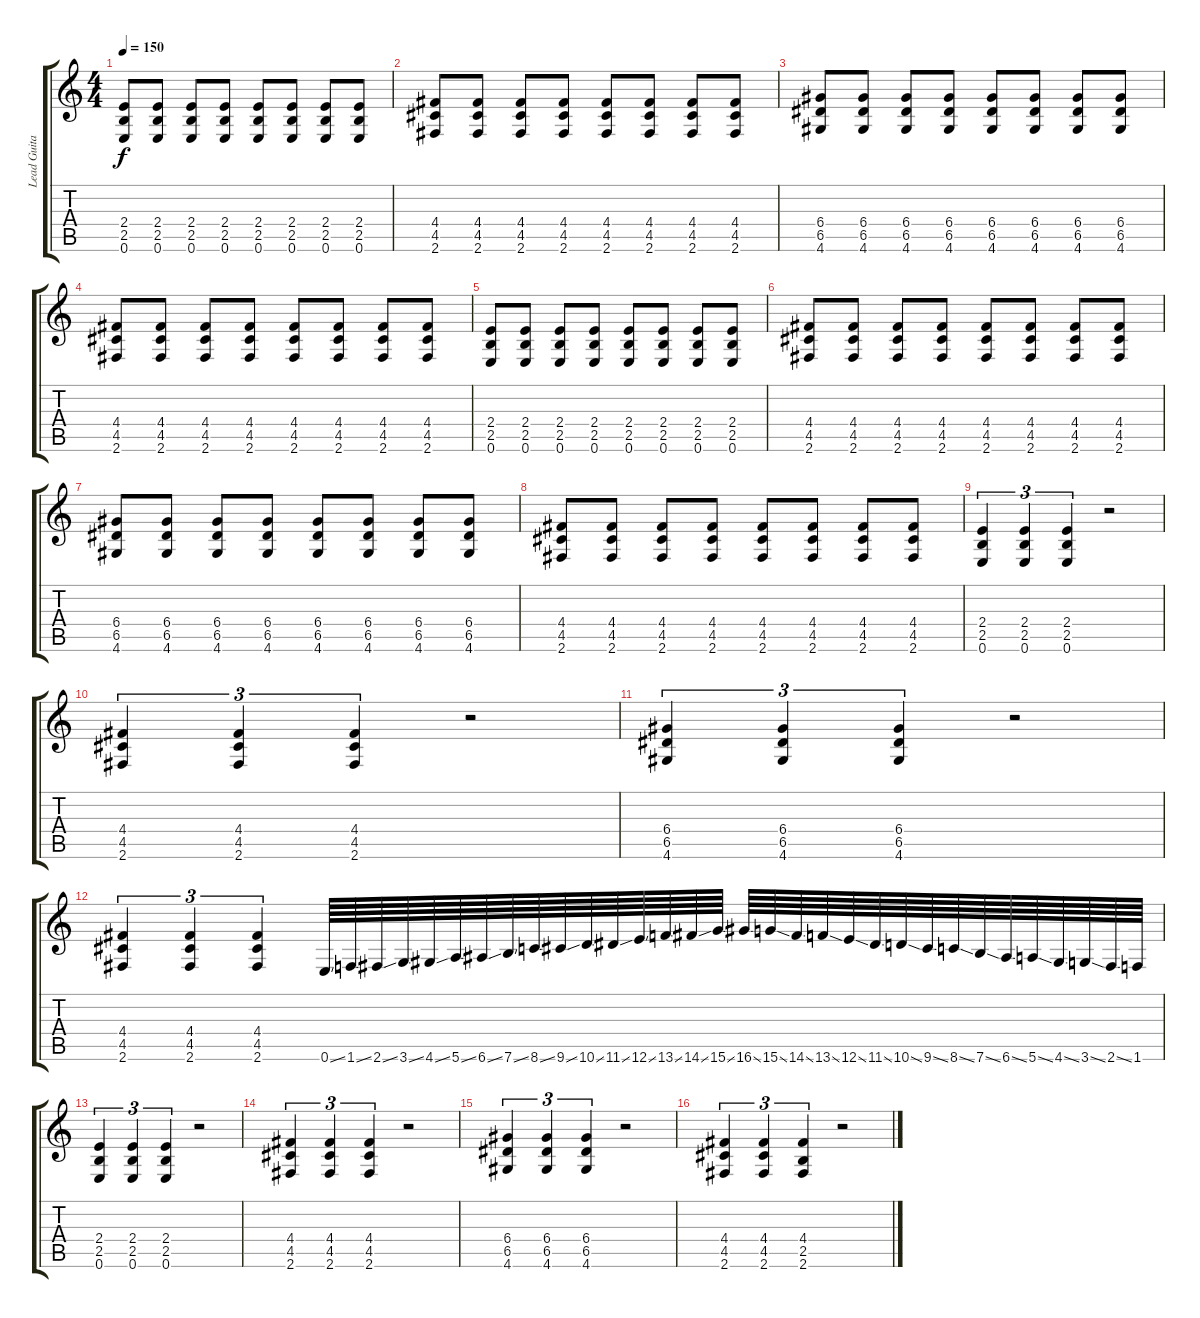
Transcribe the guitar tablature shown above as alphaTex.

\track ("Lead Guitar" "Lead Guita") {instrument distortionguitar}
\staff {score tabs}
\tuning (E4 B3 G3 D3 A2 E2) {hide}
\ts (4 4)
\tempo 150
\clef g2
\ks c
(2.4 2.5 0.6).8{dy f} (2.4 2.5 0.6).8 (2.4 2.5 0.6).8 (2.4 2.5 0.6).8 (2.4 2.5 0.6).8 (2.4 2.5 0.6).8 (2.4 2.5 0.6).8 (2.4 2.5 0.6).8 |
(4.4 4.5 2.6).8 (4.4 4.5 2.6).8 (4.4 4.5 2.6).8 (4.4 4.5 2.6).8 (4.4 4.5 2.6).8 (4.4 4.5 2.6).8 (4.4 4.5 2.6).8 (4.4 4.5 2.6).8 |
(6.4 6.5 4.6).8 (6.4 6.5 4.6).8 (6.4 6.5 4.6).8 (6.4 6.5 4.6).8 (6.4 6.5 4.6).8 (6.4 6.5 4.6).8 (6.4 6.5 4.6).8 (6.4 6.5 4.6).8 |
(4.4 4.5 2.6).8 (4.4 4.5 2.6).8 (4.4 4.5 2.6).8 (4.4 4.5 2.6).8 (4.4 4.5 2.6).8 (4.4 4.5 2.6).8 (4.4 4.5 2.6).8 (4.4 4.5 2.6).8 |
(2.4 2.5 0.6).8 (2.4 2.5 0.6).8 (2.4 2.5 0.6).8 (2.4 2.5 0.6).8 (2.4 2.5 0.6).8 (2.4 2.5 0.6).8 (2.4 2.5 0.6).8 (2.4 2.5 0.6).8 |
(4.4 4.5 2.6).8 (4.4 4.5 2.6).8 (4.4 4.5 2.6).8 (4.4 4.5 2.6).8 (4.4 4.5 2.6).8 (4.4 4.5 2.6).8 (4.4 4.5 2.6).8 (4.4 4.5 2.6).8 |
(6.4 6.5 4.6).8 (6.4 6.5 4.6).8 (6.4 6.5 4.6).8 (6.4 6.5 4.6).8 (6.4 6.5 4.6).8 (6.4 6.5 4.6).8 (6.4 6.5 4.6).8 (6.4 6.5 4.6).8 |
(4.4 4.5 2.6).8 (4.4 4.5 2.6).8 (4.4 4.5 2.6).8 (4.4 4.5 2.6).8 (4.4 4.5 2.6).8 (4.4 4.5 2.6).8 (4.4 4.5 2.6).8 (4.4 4.5 2.6).8 |
(2.4 2.5 0.6).4{tu (3 2)} (2.4 2.5 0.6).4{tu (3 2)} (2.4 2.5 0.6).4{tu (3 2)} r.2 |
(4.4 4.5 2.6).4{tu (3 2)} (4.4 4.5 2.6).4{tu (3 2)} (4.4 4.5 2.6).4{tu (3 2)} r.2 |
(6.4 6.5 4.6).4{tu (3 2)} (6.4 6.5 4.6).4{tu (3 2)} (6.4 6.5 4.6).4{tu (3 2)} r.2 |
(4.4 4.5 2.6).4{tu (3 2)} (4.4 4.5 2.6).4{tu (3 2)} (4.4 4.5 2.6).4{tu (3 2)} 0.6{ss}.64 1.6{ss}.64 2.6{ss}.64 3.6{ss}.64 4.6{ss}.64 5.6{ss}.64 6.6{ss}.64 7.6{ss}.64 8.6{ss}.64 9.6{ss}.64 10.6{ss}.64 11.6{ss}.64 12.6{ss}.64 13.6{ss}.64 14.6{ss}.64 15.6{ss}.64 16.6{ss}.64 15.6{ss}.64 14.6{ss}.64 13.6{ss}.64 12.6{ss}.64 11.6{ss}.64 10.6{ss}.64 9.6{ss}.64 8.6{ss}.64 7.6{ss}.64 6.6{ss}.64 5.6{ss}.64 4.6{ss}.64 3.6{ss}.64 2.6{ss}.64 1.6.64 |
(2.4 2.5 0.6).4{tu (3 2)} (2.4 2.5 0.6).4{tu (3 2)} (2.4 2.5 0.6).4{tu (3 2)} r.2 |
(4.4 4.5 2.6).4{tu (3 2)} (4.4 4.5 2.6).4{tu (3 2)} (4.4 4.5 2.6).4{tu (3 2)} r.2 |
(6.4 6.5 4.6).4{tu (3 2)} (6.4 6.5 4.6).4{tu (3 2)} (6.4 6.5 4.6).4{tu (3 2)} r.2 |
(4.4 4.5 2.6).4{tu (3 2)} (4.4 4.5 2.6).4{tu (3 2)} (4.4 2.5 2.6).4{tu (3 2)} r.2
